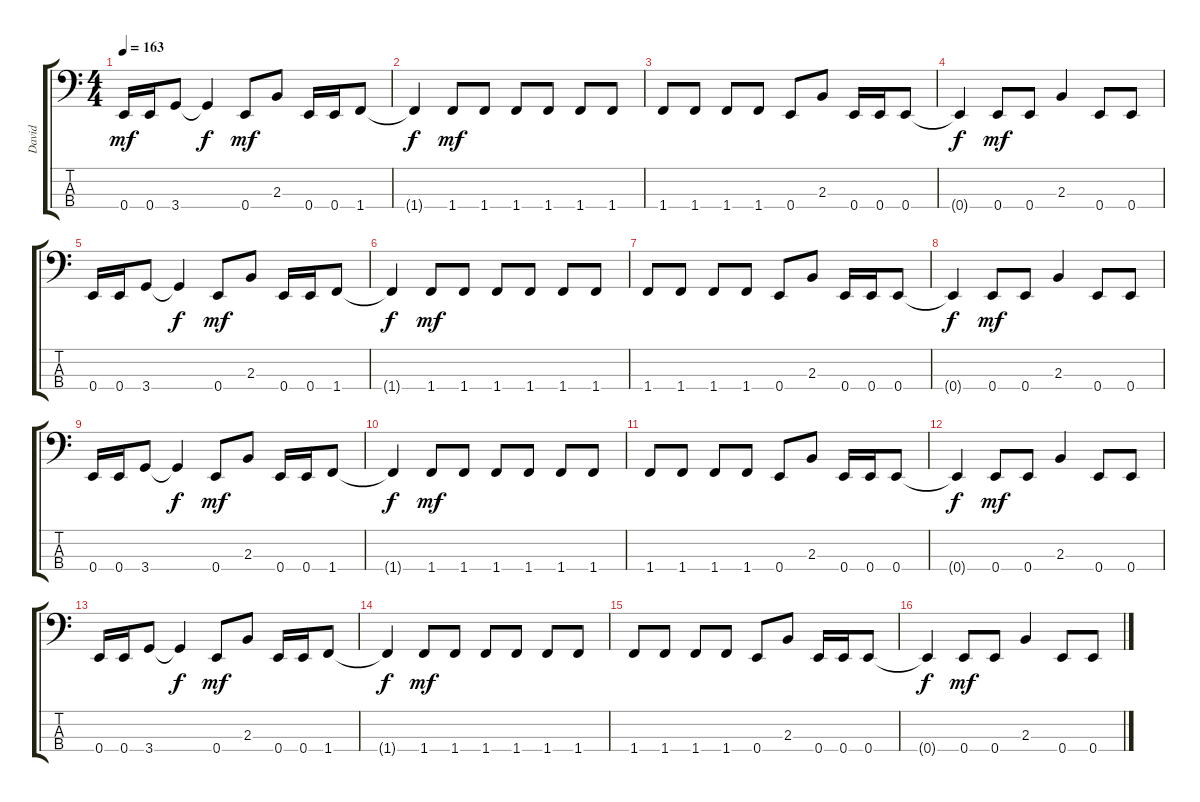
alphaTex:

\track ("David" "David") {instrument electricbasspick}
\staff {score tabs}
\tuning (G2 D2 A1 E1) {hide}
\ts (4 4)
\tempo 163
\clef f4
\ks c
0.4.16{dy mf} 0.4.16 3.4.8 3.4{t}.4{dy f} 0.4.8{dy mf} 2.3.8 0.4.16 0.4.16 1.4.8 |
1.4{t}.4{dy f} 1.4.8{dy mf} 1.4.8 1.4.8 1.4.8 1.4.8 1.4.8 |
1.4.8 1.4.8 1.4.8 1.4.8 0.4.8 2.3.8 0.4.16 0.4.16 0.4.8 |
0.4{t}.4{dy f} 0.4.8{dy mf} 0.4.8 2.3.4 0.4.8 0.4.8 |
0.4.16 0.4.16 3.4.8 3.4{t}.4{dy f} 0.4.8{dy mf} 2.3.8 0.4.16 0.4.16 1.4.8 |
1.4{t}.4{dy f} 1.4.8{dy mf} 1.4.8 1.4.8 1.4.8 1.4.8 1.4.8 |
1.4.8 1.4.8 1.4.8 1.4.8 0.4.8 2.3.8 0.4.16 0.4.16 0.4.8 |
0.4{t}.4{dy f} 0.4.8{dy mf} 0.4.8 2.3.4 0.4.8 0.4.8 |
0.4.16 0.4.16 3.4.8 3.4{t}.4{dy f} 0.4.8{dy mf} 2.3.8 0.4.16 0.4.16 1.4.8 |
1.4{t}.4{dy f} 1.4.8{dy mf} 1.4.8 1.4.8 1.4.8 1.4.8 1.4.8 |
1.4.8 1.4.8 1.4.8 1.4.8 0.4.8 2.3.8 0.4.16 0.4.16 0.4.8 |
0.4{t}.4{dy f} 0.4.8{dy mf} 0.4.8 2.3.4 0.4.8 0.4.8 |
0.4.16 0.4.16 3.4.8 3.4{t}.4{dy f} 0.4.8{dy mf} 2.3.8 0.4.16 0.4.16 1.4.8 |
1.4{t}.4{dy f} 1.4.8{dy mf} 1.4.8 1.4.8 1.4.8 1.4.8 1.4.8 |
1.4.8 1.4.8 1.4.8 1.4.8 0.4.8 2.3.8 0.4.16 0.4.16 0.4.8 |
0.4{t}.4{dy f} 0.4.8{dy mf} 0.4.8 2.3.4 0.4.8 0.4.8
